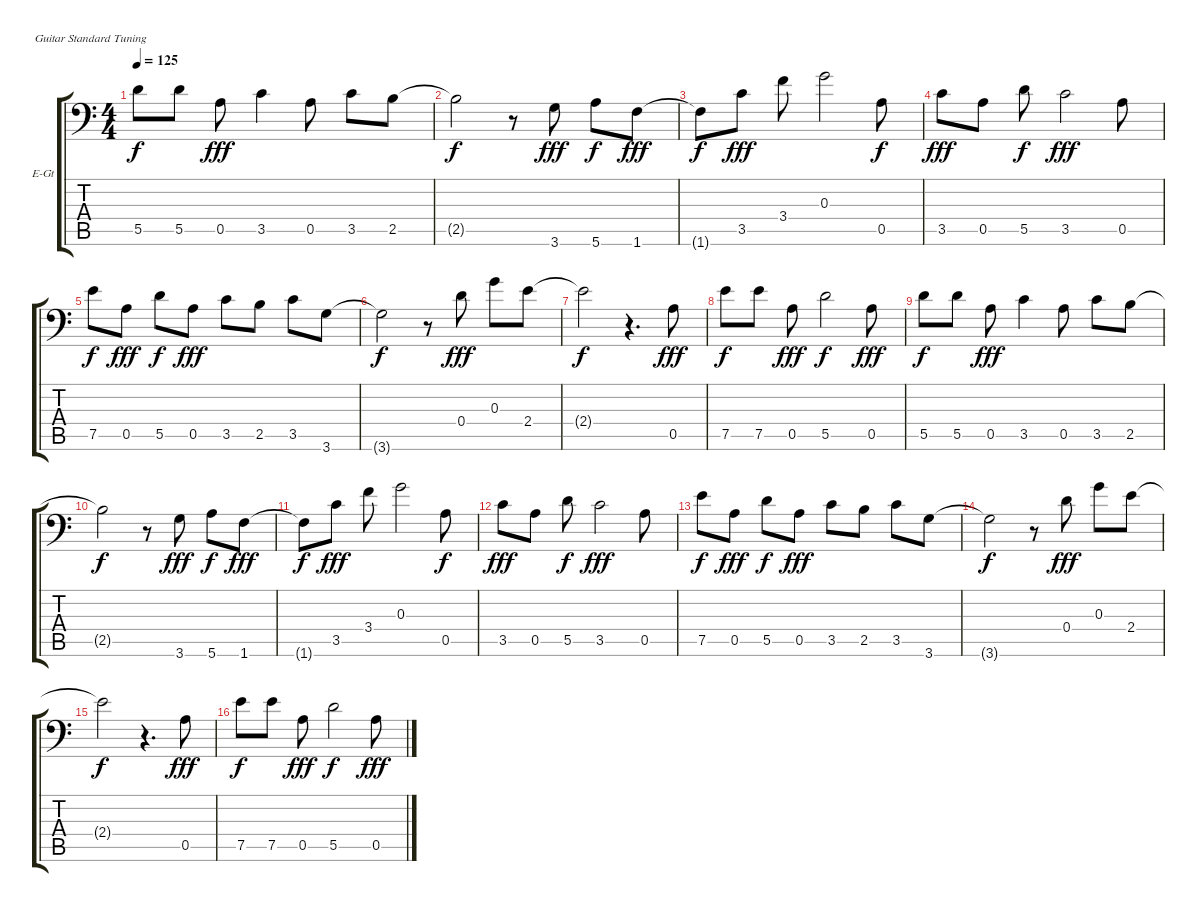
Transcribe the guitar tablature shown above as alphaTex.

\defaultSystemsLayout 4
\bracketExtendMode groupsimilarinstruments
\firstSystemTrackNameOrientation horizontal
\otherSystemsTrackNameOrientation horizontal
\track ("Electric Guitar" "E-Gt") {instrument distortionguitar}
\staff {score tabs}
\tuning (E4 B3 G3 D3 A2 E2)
\ts (4 4)
\tempo 125
\clef f4
\ks c
5.5.8{dy f} 5.5.8 0.5.8{dy fff} 3.5.4 0.5.8 3.5.8 2.5.8 |
2.5{t}.2{dy f} r.8 3.6.8{dy fff} 5.6.8{dy f} 1.6.8{dy fff} |
1.6{t}.8{dy f} 3.5.8{dy fff} 3.4.8 0.3.2 0.5.8{dy f} |
3.5.8{dy fff} 0.5.8 5.5.8{dy f} 3.5.2{dy fff} 0.5.8 |
7.5.8{dy f} 0.5.8{dy fff} 5.5.8{dy f} 0.5.8{dy fff} 3.5.8 2.5.8 3.5.8 3.6.8 |
3.6{t}.2{dy f} r.8 0.4.8{dy fff} 0.3.8 2.4.8 |
2.4{t}.2{dy f} r.4{d} 0.5.8{dy fff} |
7.5.8{dy f} 7.5.8 0.5.8{dy fff} 5.5.2{dy f} 0.5.8{dy fff} |
5.5.8{dy f} 5.5.8 0.5.8{dy fff} 3.5.4 0.5.8 3.5.8 2.5.8 |
2.5{t}.2{dy f} r.8 3.6.8{dy fff} 5.6.8{dy f} 1.6.8{dy fff} |
1.6{t}.8{dy f} 3.5.8{dy fff} 3.4.8 0.3.2 0.5.8{dy f} |
3.5.8{dy fff} 0.5.8 5.5.8{dy f} 3.5.2{dy fff} 0.5.8 |
7.5.8{dy f} 0.5.8{dy fff} 5.5.8{dy f} 0.5.8{dy fff} 3.5.8 2.5.8 3.5.8 3.6.8 |
3.6{t}.2{dy f} r.8 0.4.8{dy fff} 0.3.8 2.4.8 |
2.4{t}.2{dy f} r.4{d} 0.5.8{dy fff} |
7.5.8{dy f} 7.5.8 0.5.8{dy fff} 5.5.2{dy f} 0.5.8{dy fff}
